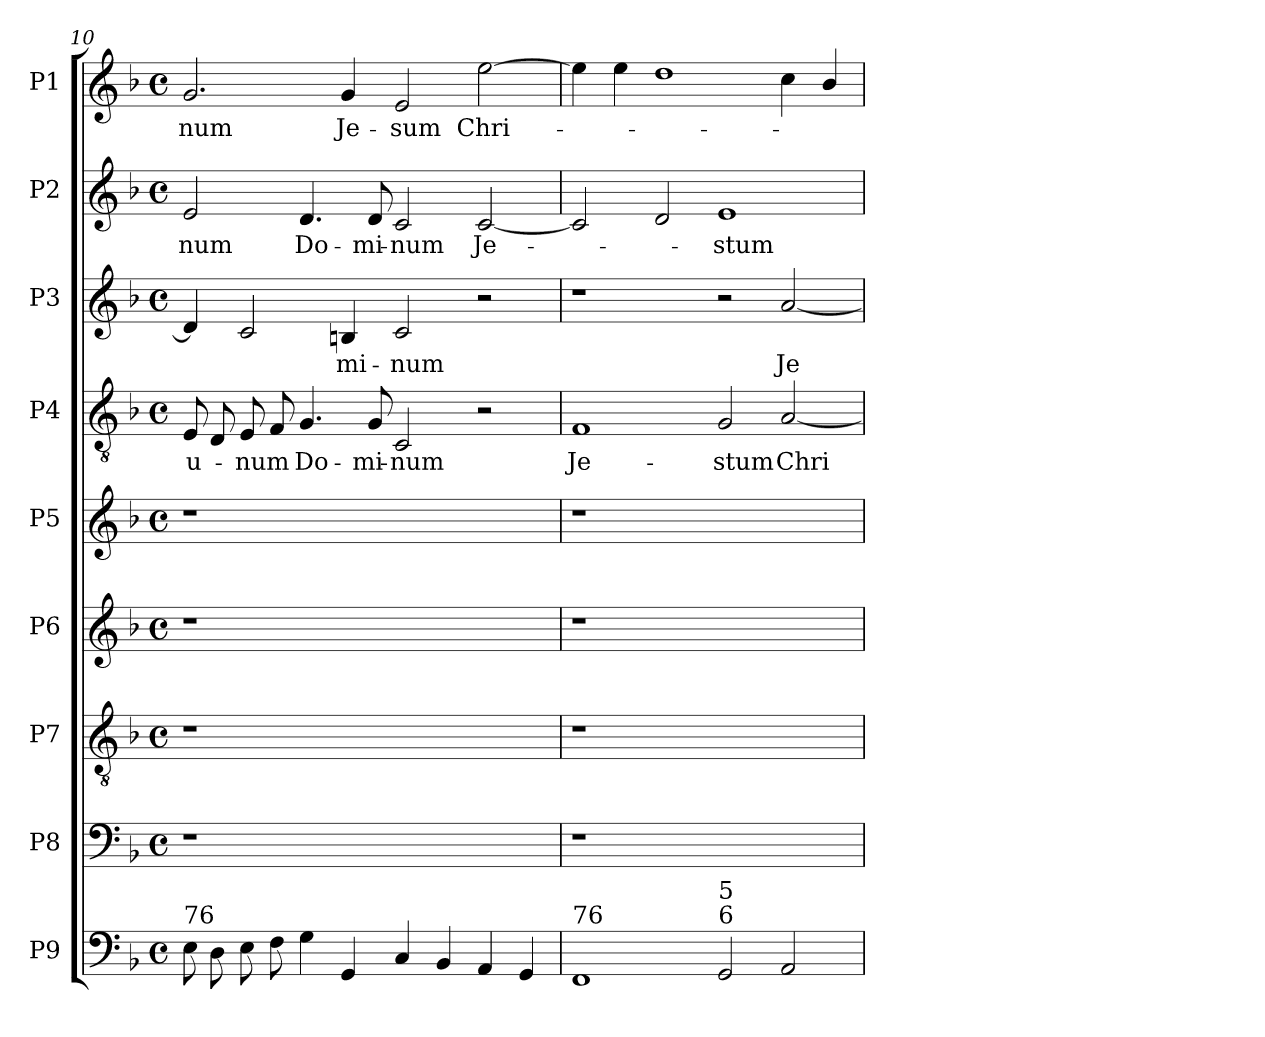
**kern	**kern	**kern	**kern	**kern	**kern	**text	**kern	**text	**kern	**text	**kern	**text
*part9	*part8	*part7	*part6	*part5	*part4	*part4	*part3	*part3	*part2	*part2	*part1	*part1
*staff9	*staff8	*staff7	*staff6	*staff5	*staff4	*staff4	*staff3	*staff3	*staff2	*staff2	*staff1	*staff1
*I"P9	*I"P8	*I"P7	*I"P6	*I"P5	*I"P4	*	*I"P3	*	*I"P2	*	*I"P1	*
!!LO:LB:g=z
*clefF4	*clefF4	*clefGv2	*clefG2	*clefG2	*clefGv2	*	*clefG2	*	*clefG2	*	*clefG2	*
*	*	*ITrd7c12	*	*	*ITrd7c12	*	*	*	*	*	*	*
*k[b-]	*k[b-]	*k[b-]	*k[b-]	*k[b-]	*k[b-]	*	*k[b-]	*	*k[b-]	*	*k[b-]	*
*F:	*F:	*F:	*F:	*F:	*F:	*	*F:	*	*F:	*	*F:	*
*M4/4	*M4/4	*M4/4	*M4/4	*M4/4	*M4/4	*	*M4/4	*	*M4/4	*	*M4/4	*
*met(c)	*met(c)	*met(c)	*met(c)	*met(c)	*met(c)	*	*met(c)	*	*met(c)	*	*met(c)	*
=10	=10	=10	=10	=10	=10	=10	=10	=10	=10	=10	=10	=10
!	!LO:N:vis=1	!LO:N:vis=1	!LO:N:vis=1	!LO:N:vis=1	!	!	!	!	!	!	!	!
!	!	!	!	!	!	!LO:LY:b:color=#000000	!	!	!	!	!	!
!	!	!	!	!	!	!	!	!	!	!LO:LY:b:color=#000000	!	!
!LO:TX:a:t=76	!	!	!	!	!	!	!	!	!	!	!	!
!	!	!	!	!	!	!	!	!	!	!	!	!LO:LY:b:color=#000000
8Ei\	1r	1r	1r	1r	8EEi/	u-	4di/]	.	2ei/	-num	2.gi/	-num
8Di\	.	.	.	.	8DDi/	.	.	.	.	.	.	.
!	!	!	!	!	!	!LO:LY:b:color=#000000	!	!	!	!	!	!
8Ei\	.	.	.	.	8EEi/	-num	2ci/	.	.	.	.	.
8Fi\	.	.	.	.	8FFi/	.	.	.	.	.	.	.
!	!	!	!	!	!	!LO:LY:b:color=#000000	!	!	!	!	!	!
!	!	!	!	!	!	!	!	!	!	!LO:LY:b:color=#000000	!	!
4Gi\	.	.	.	.	4.GGi/	Do-	.	.	4.di/	Do-	.	.
!	!	!	!	!	!	!	!	!LO:LY:b:color=#000000	!	!	!	!
!	!	!	!	!	!	!	!	!	!	!	!	!LO:LY:b:color=#000000
4GGi/	.	.	.	.	.	.	4Bni/	-mi-	.	.	4gi/	Je-
!	!	!	!	!	!	!LO:LY:b:color=#000000	!	!	!	!	!	!
!	!	!	!	!	!	!	!	!	!	!LO:LY:b:color=#000000	!	!
.	.	.	.	.	8GGi/	-mi-	.	.	8di/	-mi-	.	.
!	!	!	!	!	!	!LO:LY:b:color=#000000	!	!	!	!	!	!
!	!	!	!	!	!	!	!	!LO:LY:b:color=#000000	!	!	!	!
!	!	!	!	!	!	!	!	!	!	!LO:LY:b:color=#000000	!	!
!	!	!	!	!	!	!	!	!	!	!	!	!LO:LY:b:color=#000000
4Ci/	1ryy	1ryy	1ryy	1ryy	2CCi/	-num	2ci/	-num	2ci/	-num	2ei/	-sum
4BB-i/	.	.	.	.	.	.	.	.	.	.	.	.
!	!	!	!	!	!	!	!	!	!	!LO:LY:b:color=#000000	!	!
!	!	!	!	!	!	!	!	!	!	!	!	!LO:LY:b:color=#000000
4AAi/	.	.	.	.	2r	.	2r	.	[2ci/	Je-	[2eei\	Chri-
4GGi/	.	.	.	.	.	.	.	.	.	.	.	.
=11	=11	=11	=11	=11	=11	=11	=11	=11	=11	=11	=11	=11
!	!LO:N:vis=1	!LO:N:vis=1	!LO:N:vis=1	!LO:N:vis=1	!	!	!	!	!	!	!	!
!LO:TX:a:t=76	!	!	!	!	!	!	!	!	!	!	!	!
!	!	!	!	!	!	!LO:LY:b:color=#000000	!	!	!	!	!	!
1FFi	1r	1r	1r	1r	1FFi	Je-	1r	.	2ci/]	.	4eei\]	.
.	.	.	.	.	.	.	.	.	.	.	4eei\	.
.	.	.	.	.	.	.	.	.	2di/	.	1ddi	.
!	!	!	!	!	!	!LO:LY:b:color=#000000	!	!	!	!	!	!
!LO:TX:a:t=6	!	!	!	!	!	!	!	!	!	!	!	!
!LO:TX:t=5	!	!	!	!	!	!	!	!	!	!	!	!
!	!	!	!	!	!	!	!	!	!	!LO:LY:b:color=#000000	!	!
2GGi/	1ryy	1ryy	1ryy	1ryy	2GGi/	-stum	2r	.	1ei	-stum	.	.
!	!	!	!	!	!	!LO:LY:b:color=#000000	!	!	!	!	!	!
!	!	!	!	!	!	!	!	!LO:LY:b:color=#000000	!	!	!	!
2AAi/	.	.	.	.	[2AAi/	Chri-	[2ai/	Je-	.	.	4cci\	.
.	.	.	.	.	.	.	.	.	.	.	4b-i/	.
=	=	=	=	=	=	=	=	=	=	=	=	=
*-	*-	*-	*-	*-	*-	*-	*-	*-	*-	*-	*-	*-
